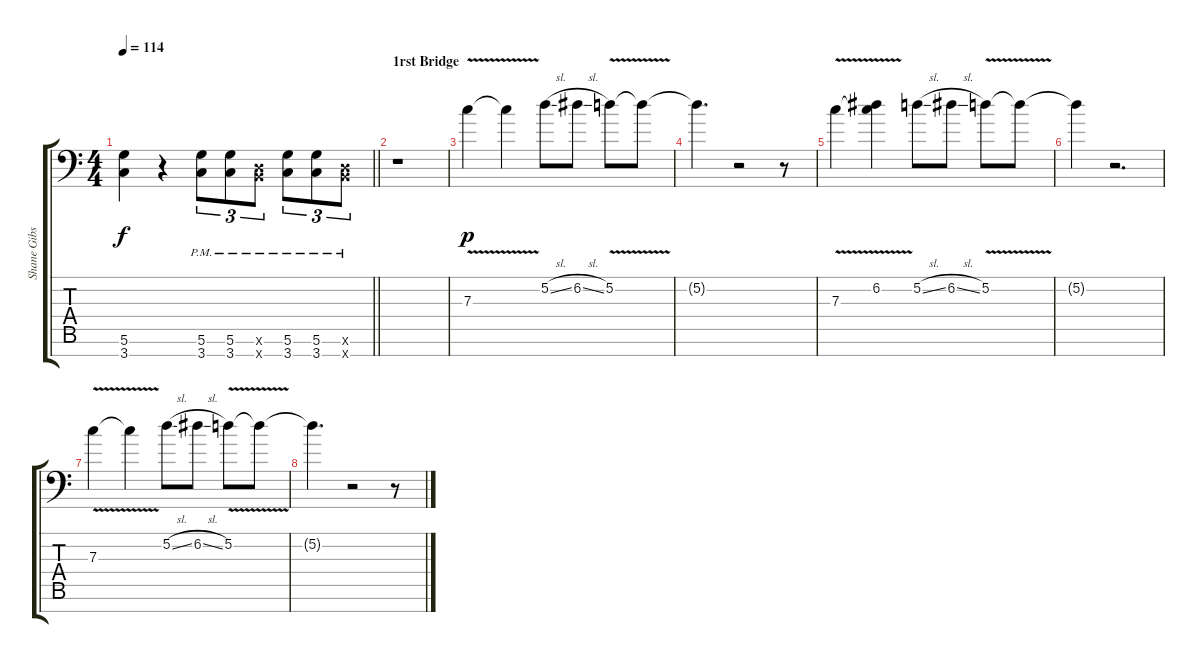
\track ("Shane Gibson" "Shane Gibs") {instrument distortionguitar}
\staff {score tabs}
\tuning (D4 A3 F3 C3 G2 D2 A1) {hide}
\ts (4 4)
\tempo 114
\clef f4
\barLineRight lightlight
\ks c
(5.6 3.7).4{dy f} r.4 (5.6{pm} 3.7{pm}).8{tu (3 2)} (5.6{pm} 3.7{pm}).8{tu (3 2)} (0.6{x} 2.7{pm x}).8{tu (3 2)} (5.6{pm} 3.7{pm}).8{tu (3 2)} (5.6{pm} 3.7{pm}).8{tu (3 2)} (0.6{x} 2.7{pm x}).8{tu (3 2)} |
\section ("" "1rst Bridge")
r.1{volume 7 instrument distortionguitar} |
7.3{v}.4{dy p} 7.3{t}.4 5.2{sl}.8 6.2{sl}.8 5.2{v}.8 5.2{t}.8 |
5.2{t}.4{d} r.2 r.8 |
7.3{v}.4 (6.2 7.3{t}).4 5.2{sl}.8 6.2{sl}.8 5.2{v}.8 5.2{t}.8 |
5.2{t}.4 r.2{d} |
7.3{v}.4 7.3{t}.4 5.2{sl}.8 6.2{sl}.8 5.2{v}.8 5.2{t}.8 |
5.2{t}.4{d} r.2 r.8
